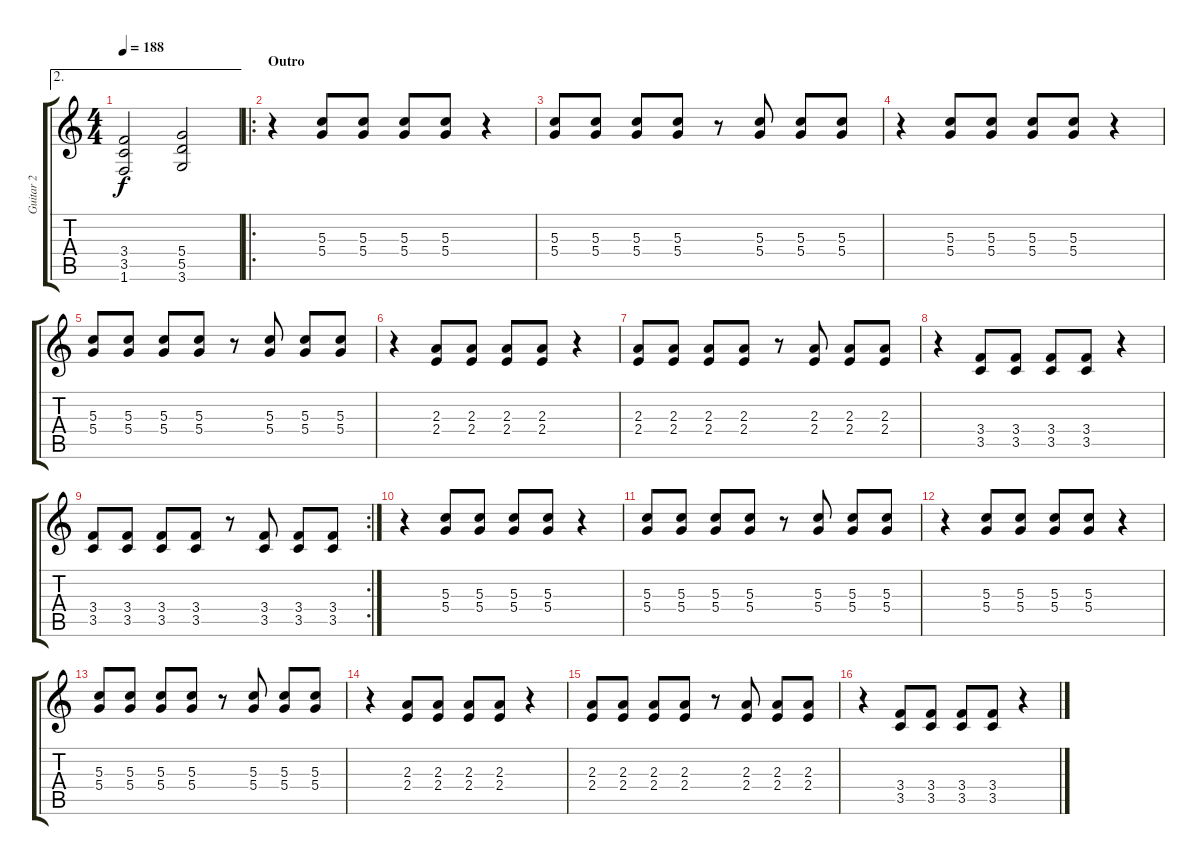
\track ("Guitar 2" "Guitar 2") {instrument overdrivenguitar}
\staff {score tabs}
\tuning (E4 B3 G3 D3 A2 E2) {hide}
\ae 2
\ts (4 4)
\tempo 188
\clef g2
\ks c
(3.4 3.5 1.6).2{dy f} (5.4 5.5 3.6).2 |
\ro
\section ("" "Outro")
r.4 (5.3 5.4).8 (5.3 5.4).8 (5.3 5.4).8 (5.3 5.4).8 r.4 |
(5.3 5.4).8 (5.3 5.4).8 (5.3 5.4).8 (5.3 5.4).8 r.8 (5.3 5.4).8 (5.3 5.4).8 (5.3 5.4).8 |
r.4 (5.3 5.4).8 (5.3 5.4).8 (5.3 5.4).8 (5.3 5.4).8 r.4 |
(5.3 5.4).8 (5.3 5.4).8 (5.3 5.4).8 (5.3 5.4).8 r.8 (5.3 5.4).8 (5.3 5.4).8 (5.3 5.4).8 |
r.4 (2.3 2.4).8 (2.3 2.4).8 (2.3 2.4).8 (2.3 2.4).8 r.4 |
(2.3 2.4).8 (2.3 2.4).8 (2.3 2.4).8 (2.3 2.4).8 r.8 (2.3 2.4).8 (2.3 2.4).8 (2.3 2.4).8 |
r.4 (3.4 3.5).8 (3.4 3.5).8 (3.4 3.5).8 (3.4 3.5).8 r.4 |
\rc 2
(3.4 3.5).8 (3.4 3.5).8 (3.4 3.5).8 (3.4 3.5).8 r.8 (3.4 3.5).8 (3.4 3.5).8 (3.4 3.5).8 |
r.4{volume 10} (5.3 5.4).8 (5.3 5.4).8 (5.3 5.4).8 (5.3 5.4).8 r.4 |
(5.3 5.4).8 (5.3 5.4).8 (5.3 5.4).8 (5.3 5.4).8 r.8 (5.3 5.4).8 (5.3 5.4).8 (5.3 5.4).8 |
r.4{volume 9} (5.3 5.4).8 (5.3 5.4).8 (5.3 5.4).8 (5.3 5.4).8 r.4 |
(5.3 5.4).8 (5.3 5.4).8 (5.3 5.4).8 (5.3 5.4).8 r.8 (5.3 5.4).8 (5.3 5.4).8 (5.3 5.4).8 |
r.4{volume 8} (2.3 2.4).8 (2.3 2.4).8 (2.3 2.4).8 (2.3 2.4).8 r.4 |
(2.3 2.4).8 (2.3 2.4).8 (2.3 2.4).8 (2.3 2.4).8 r.8 (2.3 2.4).8 (2.3 2.4).8 (2.3 2.4).8 |
r.4{volume 7} (3.4 3.5).8 (3.4 3.5).8 (3.4 3.5).8 (3.4 3.5).8 r.4
